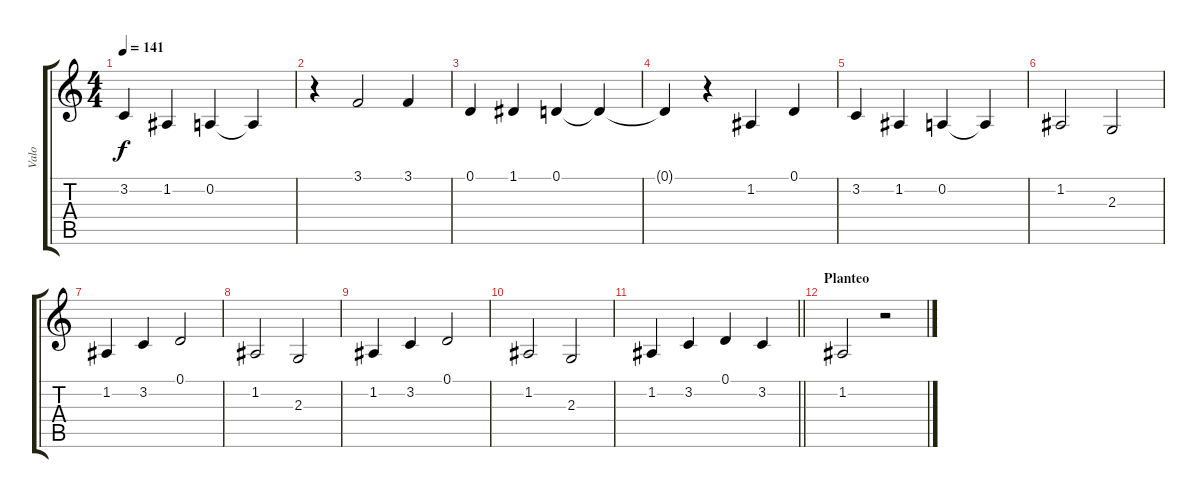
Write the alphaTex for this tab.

\track ("Valo" "Valo") {instrument tenorsax}
\staff {score tabs}
\tuning (D4 A3 F3 C3 G2 D2) {hide}
\ts (4 4)
\tempo 141
\clef g2
\ks c
3.2.4{dy f} 1.2.4 0.2.4 0.2{t}.4 |
r.4 3.1.2 3.1.4 |
0.1.4 1.1.4 0.1.4 0.1{t}.4 |
0.1{t}.4 r.4 1.2.4 0.1.4 |
3.2.4 1.2.4 0.2.4 0.2{t}.4 |
1.2.2 2.3.2 |
1.2.4 3.2.4 0.1.2 |
1.2.2 2.3.2 |
1.2.4 3.2.4 0.1.2 |
1.2.2 2.3.2 |
\barLineRight lightlight
1.2.4 3.2.4 0.1.4 3.2.4 |
\section ("" "Planteo")
1.2.2 r.2
